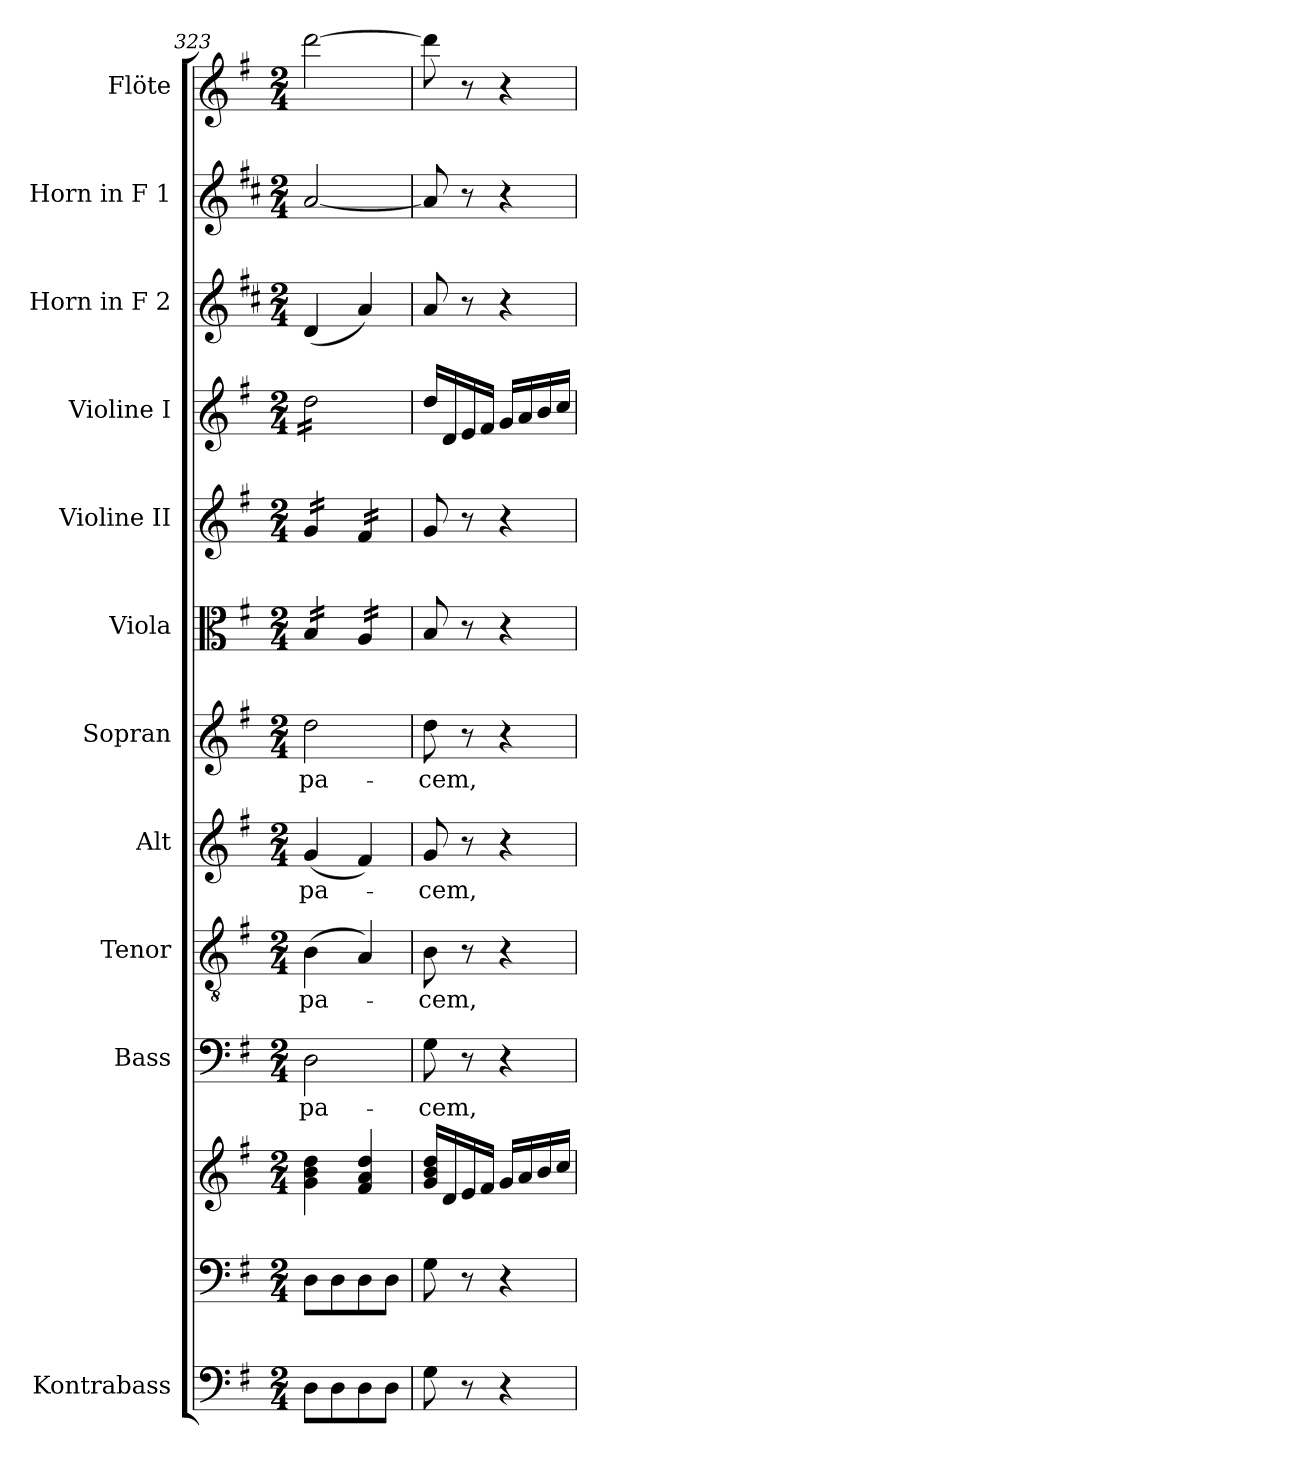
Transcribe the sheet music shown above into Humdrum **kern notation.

**kern	**kern	**kern	**kern	**text	**kern	**text	**kern	**text	**kern	**text	**kern	**kern	**kern	**kern	**kern	**kern
*part12	*part11	*part11	*part10	*part10	*part9	*part9	*part8	*part8	*part7	*part7	*part6	*part5	*part4	*part3	*part2	*part1
*staff13	*staff12	*staff11	*staff10	*staff10	*staff9	*staff9	*staff8	*staff8	*staff7	*staff7	*staff6	*staff5	*staff4	*staff3	*staff2	*staff1
*I"Kontrabass	*	*	*I"Bass	*	*I"Tenor	*	*I"Alt	*	*I"Sopran	*	*I"Viola	*I"Violine II	*I"Violine I	*I"Horn in F 2	*I"Horn in F 1	*I"Flöte
*I'Kb.	*	*	*I'B.	*	*I'T.	*	*I'A.	*	*I'S.	*	*I'Vla.	*I'Vl. II	*I'Vl. I	*	*	*I'Fl.
*clefF4	*clefF4	*clefG2	*clefF4	*	*clefGv2	*	*clefG2	*	*clefG2	*	*clefC3	*clefG2	*clefG2	*clefG2	*clefG2	*clefG2
*ITrd7c12	*	*	*	*	*	*	*	*	*	*	*	*	*	*ITrd4c7	*ITrd4c7	*
*k[f#]	*k[f#]	*k[f#]	*k[f#]	*	*k[f#]	*	*k[f#]	*	*k[f#]	*	*k[f#]	*k[f#]	*k[f#]	*k[f#]	*k[f#]	*k[f#]
*G:	*G:	*G:	*G:	*	*G:	*	*G:	*	*G:	*	*G:	*G:	*G:	*G:	*G:	*G:
*M2/4	*M2/4	*M2/4	*M2/4	*	*M2/4	*	*M2/4	*	*M2/4	*	*M2/4	*M2/4	*M2/4	*M2/4	*M2/4	*M2/4
=323	=323	=323	=323	=323	=323	=323	=323	=323	=323	=323	=323	=323	=323	=323	=323	=323
!	!	!	!	!LO:LY:b	!	!LO:LY:b	!	!LO:LY:b	!	!LO:LY:b	!	!	!	!	!	!
*	*	*	*	*	*	*	*	*	*	*	*tremolo	*	*	*	*	*
*	*	*	*	*	*	*	*	*	*	*	*	*tremolo	*	*	*	*
*	*	*	*	*	*	*	*	*	*	*	*	*	*tremolo	*	*	*
8DD\L	8D\L	4g\ 4b\ 4dd\	2D\	pa-	(>4B\	pa-	(<4g/	pa-	2dd\	pa-	16B/LL	16g/LL	16dd\LL	(<4G/	[2d/	[2ddd\
.	.	.	.	.	.	.	.	.	.	.	16B/	16g/	16dd\	.	.	.
8DD\	8D\	.	.	.	.	.	.	.	.	.	16B/	16g/	16dd\	.	.	.
.	.	.	.	.	.	.	.	.	.	.	16B/JJ	16g/JJ	16dd\	.	.	.
8DD\	8D\	4f#/ 4a/ 4dd/	.	.	4A/)	.	4f#/)	.	.	.	16A/LL	16f#/LL	16dd\	4d/)	.	.
.	.	.	.	.	.	.	.	.	.	.	16A/	16f#/	16dd\	.	.	.
8DD\J	8D\J	.	.	.	.	.	.	.	.	.	16A/	16f#/	16dd\	.	.	.
.	.	.	.	.	.	.	.	.	.	.	16A/JJ	16f#/JJ	16dd\JJ	.	.	.
*	*	*	*	*	*	*	*	*	*	*	*	*	*Xtremolo	*	*	*
*	*	*	*	*	*	*	*	*	*	*	*	*Xtremolo	*	*	*	*
*	*	*	*	*	*	*	*	*	*	*	*Xtremolo	*	*	*	*	*
!!LO:PB:g=z
=324	=324	=324	=324	=324	=324	=324	=324	=324	=324	=324	=324	=324	=324	=324	=324	=324
!	!	!	!	!LO:LY:b	!	!LO:LY:b	!	!LO:LY:b	!	!LO:LY:b	!	!	!	!	!	!
8GG\	8G\	16g/ 16b/ 16dd/LL	8G\	-cem,	8B\	-cem,	8g/	-cem,	8dd\	-cem,	8B/	8g/	16dd/LL	8d/	8d/]	8ddd\]
.	.	16d/	.	.	.	.	.	.	.	.	.	.	16d/	.	.	.
8r	8r	16e/	8r	.	8r	.	8r	.	8r	.	8r	8r	16e/	8r	8r	8r
.	.	16f#/JJ	.	.	.	.	.	.	.	.	.	.	16f#/JJ	.	.	.
4r	4r	16g/LL	4r	.	4r	.	4r	.	4r	.	4r	4r	16g/LL	4r	4r	4r
.	.	16a/	.	.	.	.	.	.	.	.	.	.	16a/	.	.	.
.	.	16b/	.	.	.	.	.	.	.	.	.	.	16b/	.	.	.
.	.	16cc/JJ	.	.	.	.	.	.	.	.	.	.	16cc/JJ	.	.	.
=	=	=	=	=	=	=	=	=	=	=	=	=	=	=	=	=
*-	*-	*-	*-	*-	*-	*-	*-	*-	*-	*-	*-	*-	*-	*-	*-	*-
